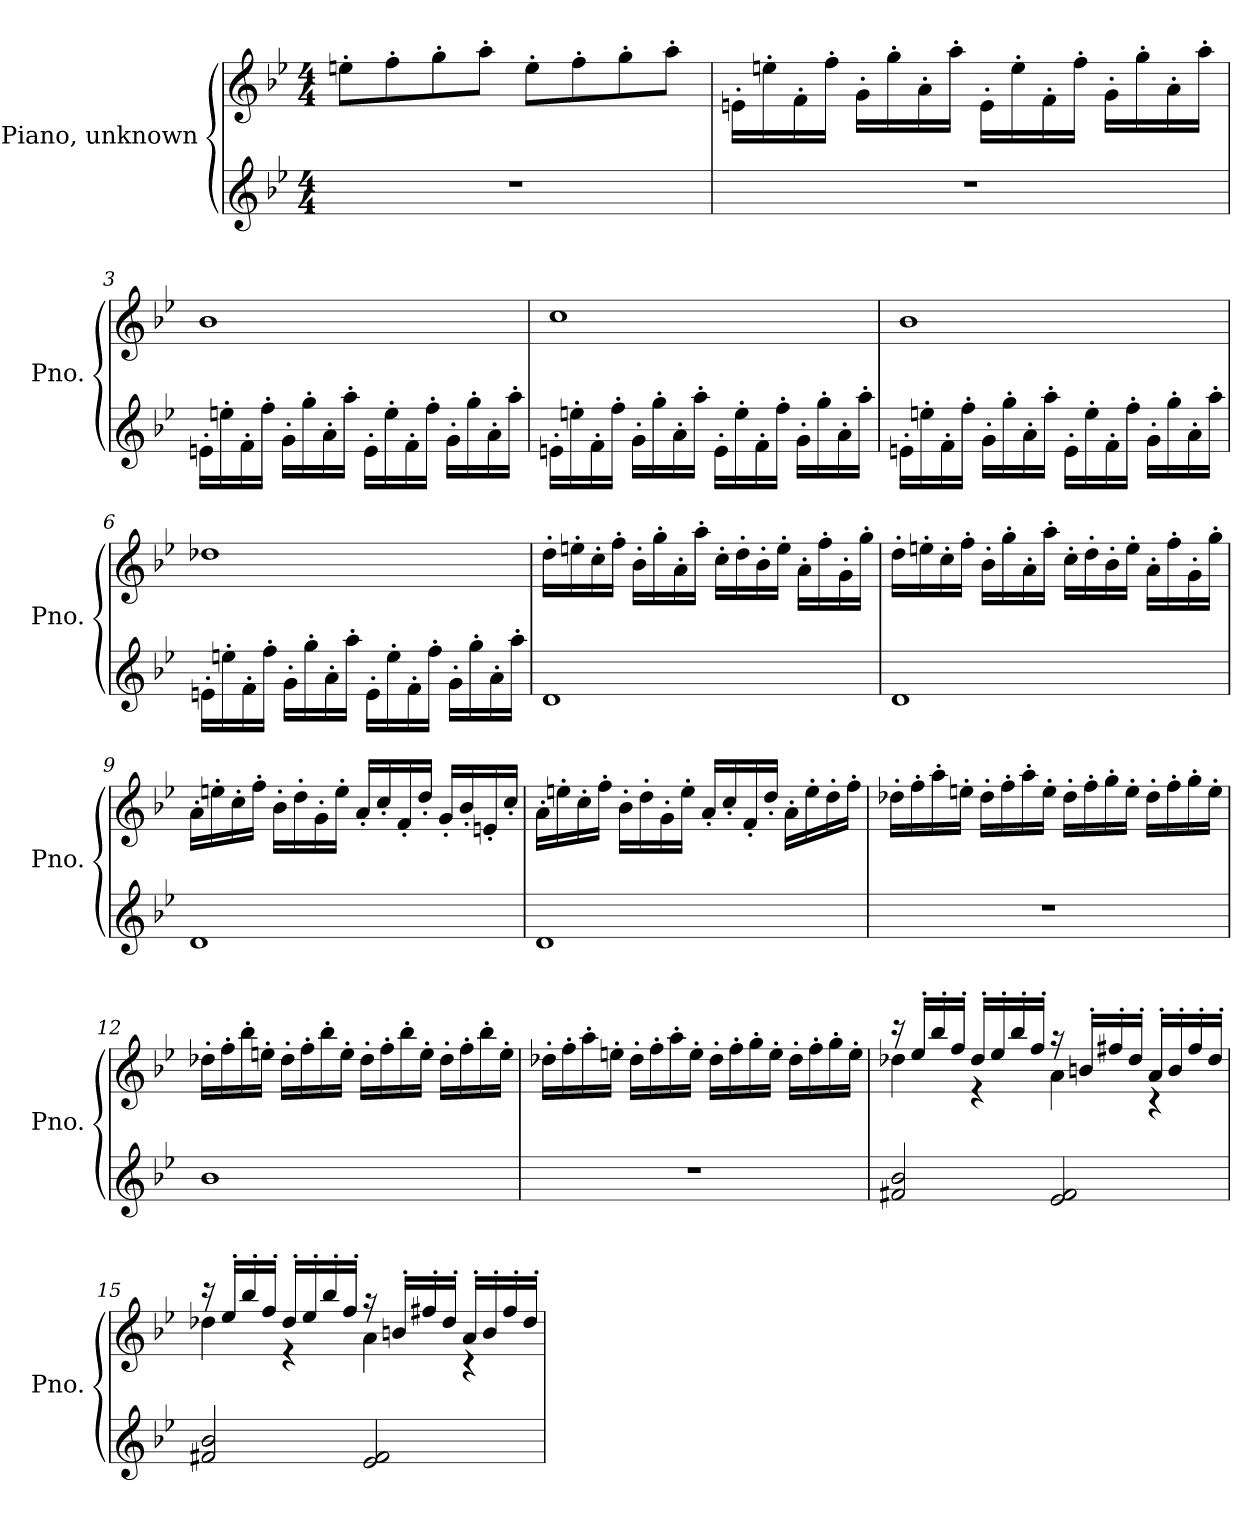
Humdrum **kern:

**kern	**kern
*part1	*part1
*staff2	*staff1
*I"Piano, unknown	*
*I'Pno.	*
*clefG2	*clefG2
*k[b-e-]	*k[b-e-]
*M4/4	*M4/4
*MM120	*MM120
=1	=1
1r	8een'\L
.	8ff'\
.	8gg'\
.	8aa'\J
.	8ee'\L
.	8ff'\
.	8gg'\
.	8aa'\J
=2	=2
1r	16en'\LL
.	16een'\
.	16f'\
.	16ff'\JJ
.	16g'\LL
.	16gg'\
.	16a'\
.	16aa'\JJ
.	16e'\LL
.	16ee'\
.	16f'\
.	16ff'\JJ
.	16g'\LL
.	16gg'\
.	16a'\
.	16aa'\JJ
=3	=3
16en'\LL	1b-
16een'\	.
16f'\	.
16ff'\JJ	.
16g'\LL	.
16gg'\	.
16a'\	.
16aa'\JJ	.
16e'\LL	.
16ee'\	.
16f'\	.
16ff'\JJ	.
16g'\LL	.
16gg'\	.
16a'\	.
16aa'\JJ	.
!!LO:LB:g=z
=4	=4
16en'\LL	1cc
16een'\	.
16f'\	.
16ff'\JJ	.
16g'\LL	.
16gg'\	.
16a'\	.
16aa'\JJ	.
16e'\LL	.
16ee'\	.
16f'\	.
16ff'\JJ	.
16g'\LL	.
16gg'\	.
16a'\	.
16aa'\JJ	.
=5	=5
16en'\LL	1b-
16een'\	.
16f'\	.
16ff'\JJ	.
16g'\LL	.
16gg'\	.
16a'\	.
16aa'\JJ	.
16e'\LL	.
16ee'\	.
16f'\	.
16ff'\JJ	.
16g'\LL	.
16gg'\	.
16a'\	.
16aa'\JJ	.
!!LO:LB:g=z
=6	=6
16en'\LL	1dd-X
16een'\	.
16f'\	.
16ff'\JJ	.
16g'\LL	.
16gg'\	.
16a'\	.
16aa'\JJ	.
16e'\LL	.
16ee'\	.
16f'\	.
16ff'\JJ	.
16g'\LL	.
16gg'\	.
16a'\	.
16aa'\JJ	.
=7	=7
1d	16dd'\LL
.	16een'\
.	16cc'\
.	16ff'\JJ
.	16b-'\LL
.	16gg'\
.	16a'\
.	16aa'\JJ
.	16cc'\LL
.	16dd'\
.	16b-'\
.	16ee'\JJ
.	16a'\LL
.	16ff'\
.	16g'\
.	16gg'\JJ
!!LO:LB:g=z
=8	=8
1d	16dd'\LL
.	16een'\
.	16cc'\
.	16ff'\JJ
.	16b-'\LL
.	16gg'\
.	16a'\
.	16aa'\JJ
.	16cc'\LL
.	16dd'\
.	16b-'\
.	16ee'\JJ
.	16a'\LL
.	16ff'\
.	16g'\
.	16gg'\JJ
=9	=9
1d	16a'\LL
.	16een'\
.	16cc'\
.	16ff'\JJ
.	16b-'\LL
.	16dd'\
.	16g'\
.	16ee'\JJ
.	16a'/LL
.	16cc'/
.	16f'/
.	16dd'/JJ
.	16g'/LL
.	16b-'/
.	16en'/
.	16cc'/JJ
!!LO:LB:g=z
=10	=10
1d	16a'\LL
.	16een'\
.	16cc'\
.	16ff'\JJ
.	16b-'\LL
.	16dd'\
.	16g'\
.	16ee'\JJ
.	16a'/LL
.	16cc'/
.	16f'/
.	16dd'/JJ
.	16a'\LL
.	16ee'\
.	16dd'\
.	16ff'\JJ
=11	=11
1r	16dd-X'\LL
.	16ff'\
.	16aa'\
.	16een'\JJ
.	16dd-'\LL
.	16ff'\
.	16aa'\
.	16ee'\JJ
.	16dd-'\LL
.	16ff'\
.	16gg'\
.	16ee'\JJ
.	16dd-'\LL
.	16ff'\
.	16gg'\
.	16ee'\JJ
!!LO:LB:g=z
=12	=12
1b-	16dd-X'\LL
.	16ff'\
.	16bb-'\
.	16een'\JJ
.	16dd-'\LL
.	16ff'\
.	16bb-'\
.	16ee'\JJ
.	16dd-'\LL
.	16ff'\
.	16bb-'\
.	16ee'\JJ
.	16dd-'\LL
.	16ff'\
.	16bb-'\
.	16ee'\JJ
=13	=13
1r	16dd-X'\LL
.	16ff'\
.	16aa'\
.	16een'\JJ
.	16dd-'\LL
.	16ff'\
.	16aa'\
.	16ee'\JJ
.	16dd-'\LL
.	16ff'\
.	16gg'\
.	16ee'\JJ
.	16dd-'\LL
.	16ff'\
.	16gg'\
.	16ee'\JJ
!!LO:PB:g=z
=14	=14
*	*^
2f#X/ 2b-/	16r	4dd-X\
.	16ee-'/LL	.
.	16bb-'/	.
.	16ff'/JJ	.
.	16dd-'/LL	4r
.	16ee-'/	.
.	16bb-'/	.
.	16ff'/JJ	.
2e-/ 2f#/	16r	4a\
.	16bn'/LL	.
.	16ff#X'/	.
.	16dd-'/JJ	.
.	16a'/LL	4r
.	16b'/	.
.	16ff#'/	.
.	16dd-'/JJ	.
=15	=15	=15
2f#X/ 2b-/	16r	4dd-X\
.	16ee-'/LL	.
.	16bb-'/	.
.	16ff'/JJ	.
.	16dd-'/LL	4r
.	16ee-'/	.
.	16bb-'/	.
.	16ff'/JJ	.
2e-/ 2f#/	16r	4a\
.	16bn'/LL	.
.	16ff#X'/	.
.	16dd-'/JJ	.
.	16a'/LL	4r
.	16b'/	.
.	16ff#'/	.
.	16dd-'/JJ	.
*	*v	*v
=	=
*-	*-
